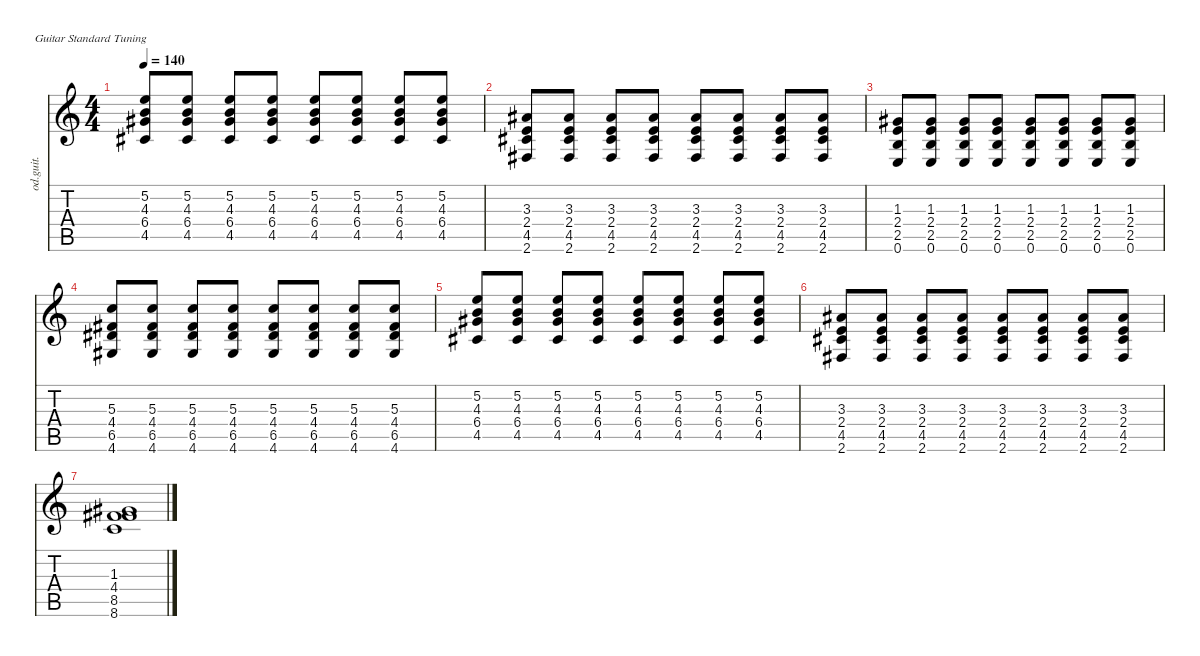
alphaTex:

\defaultSystemsLayout 4
\hideDynamics
\bracketExtendMode nobrackets
\otherSystemsTrackNameOrientation horizontal
\track ("Ритм" "od.guit.") {instrument overdrivenguitar}
\staff {score tabs}
\tuning (E4 B3 G3 D3 A2 E2)
\ts (4 4)
\tempo 140
\clef g2
\ks c
(4.5{acc #} 6.4{acc #} 4.3 5.2).8{dy mf beam Up} (4.5{acc #} 6.4{acc #} 4.3 5.2).8{beam Up} (4.5{acc #} 6.4{acc #} 4.3 5.2).8{beam Up} (4.5{acc #} 6.4{acc #} 4.3 5.2).8{beam Up} (4.5{acc #} 6.4{acc #} 4.3 5.2).8{beam Up} (4.5{acc #} 6.4{acc #} 4.3 5.2).8{beam Up} (4.5{acc #} 6.4{acc #} 4.3 5.2).8{beam Up} (4.5{acc #} 6.4{acc #} 4.3 5.2).8{beam Up} |
(2.6{acc #} 4.5{acc #} 2.4 3.3{acc #}).8{beam Up} (2.6{acc #} 4.5{acc #} 2.4 3.3{acc #}).8{beam Up} (2.6{acc #} 4.5{acc #} 2.4 3.3{acc #}).8{beam Up} (2.6{acc #} 4.5{acc #} 2.4 3.3{acc #}).8{beam Up} (2.6{acc #} 4.5{acc #} 2.4 3.3{acc #}).8{beam Up} (2.6{acc #} 4.5{acc #} 2.4 3.3{acc #}).8{beam Up} (2.6{acc #} 4.5{acc #} 2.4 3.3{acc #}).8{beam Up} (2.6{acc #} 4.5{acc #} 2.4 3.3{acc #}).8{beam Up} |
(0.6 2.5 2.4 1.3{acc #}).8{beam Up} (0.6 2.5 2.4 1.3{acc #}).8{beam Up} (0.6 2.5 2.4 1.3{acc #}).8{beam Up} (0.6 2.5 2.4 1.3{acc #}).8{beam Up} (0.6 2.5 2.4 1.3{acc #}).8{beam Up} (0.6 2.5 2.4 1.3{acc #}).8{beam Up} (0.6 2.5 2.4 1.3{acc #}).8{beam Up} (0.6 2.5 2.4 1.3{acc #}).8{beam Up} |
(4.6{acc #} 6.5{acc #} 4.4{acc #} 5.3).8{beam Up} (4.6{acc #} 6.5{acc #} 4.4{acc #} 5.3).8{beam Up} (4.6{acc #} 6.5{acc #} 4.4{acc #} 5.3).8{beam Up} (4.6{acc #} 6.5{acc #} 4.4{acc #} 5.3).8{beam Up} (4.6{acc #} 6.5{acc #} 4.4{acc #} 5.3).8{beam Up} (4.6{acc #} 6.5{acc #} 4.4{acc #} 5.3).8{beam Up} (4.6{acc #} 6.5{acc #} 4.4{acc #} 5.3).8{beam Up} (4.6{acc #} 6.5{acc #} 4.4{acc #} 5.3).8{beam Up} |
(4.5{acc #} 6.4{acc #} 4.3 5.2).8{beam Up} (4.5{acc #} 6.4{acc #} 4.3 5.2).8{beam Up} (4.5{acc #} 6.4{acc #} 4.3 5.2).8{beam Up} (4.5{acc #} 6.4{acc #} 4.3 5.2).8{beam Up} (4.5{acc #} 6.4{acc #} 4.3 5.2).8{beam Up} (4.5{acc #} 6.4{acc #} 4.3 5.2).8{beam Up} (4.5{acc #} 6.4{acc #} 4.3 5.2).8{beam Up} (4.5{acc #} 6.4{acc #} 4.3 5.2).8{beam Up} |
(2.6{acc #} 4.5{acc #} 2.4 3.3{acc #}).8{beam Up} (2.6{acc #} 4.5{acc #} 2.4 3.3{acc #}).8{beam Up} (2.6{acc #} 4.5{acc #} 2.4 3.3{acc #}).8{beam Up} (2.6{acc #} 4.5{acc #} 2.4 3.3{acc #}).8{beam Up} (2.6{acc #} 4.5{acc #} 2.4 3.3{acc #}).8{beam Up} (2.6{acc #} 4.5{acc #} 2.4 3.3{acc #}).8{beam Up} (2.6{acc #} 4.5{acc #} 2.4 3.3{acc #}).8{beam Up} (2.6{acc #} 4.5{acc #} 2.4 3.3{acc #}).8{beam Up} |
(8.6 8.5 4.4{acc #} 1.3{acc #}).1{beam Up}
